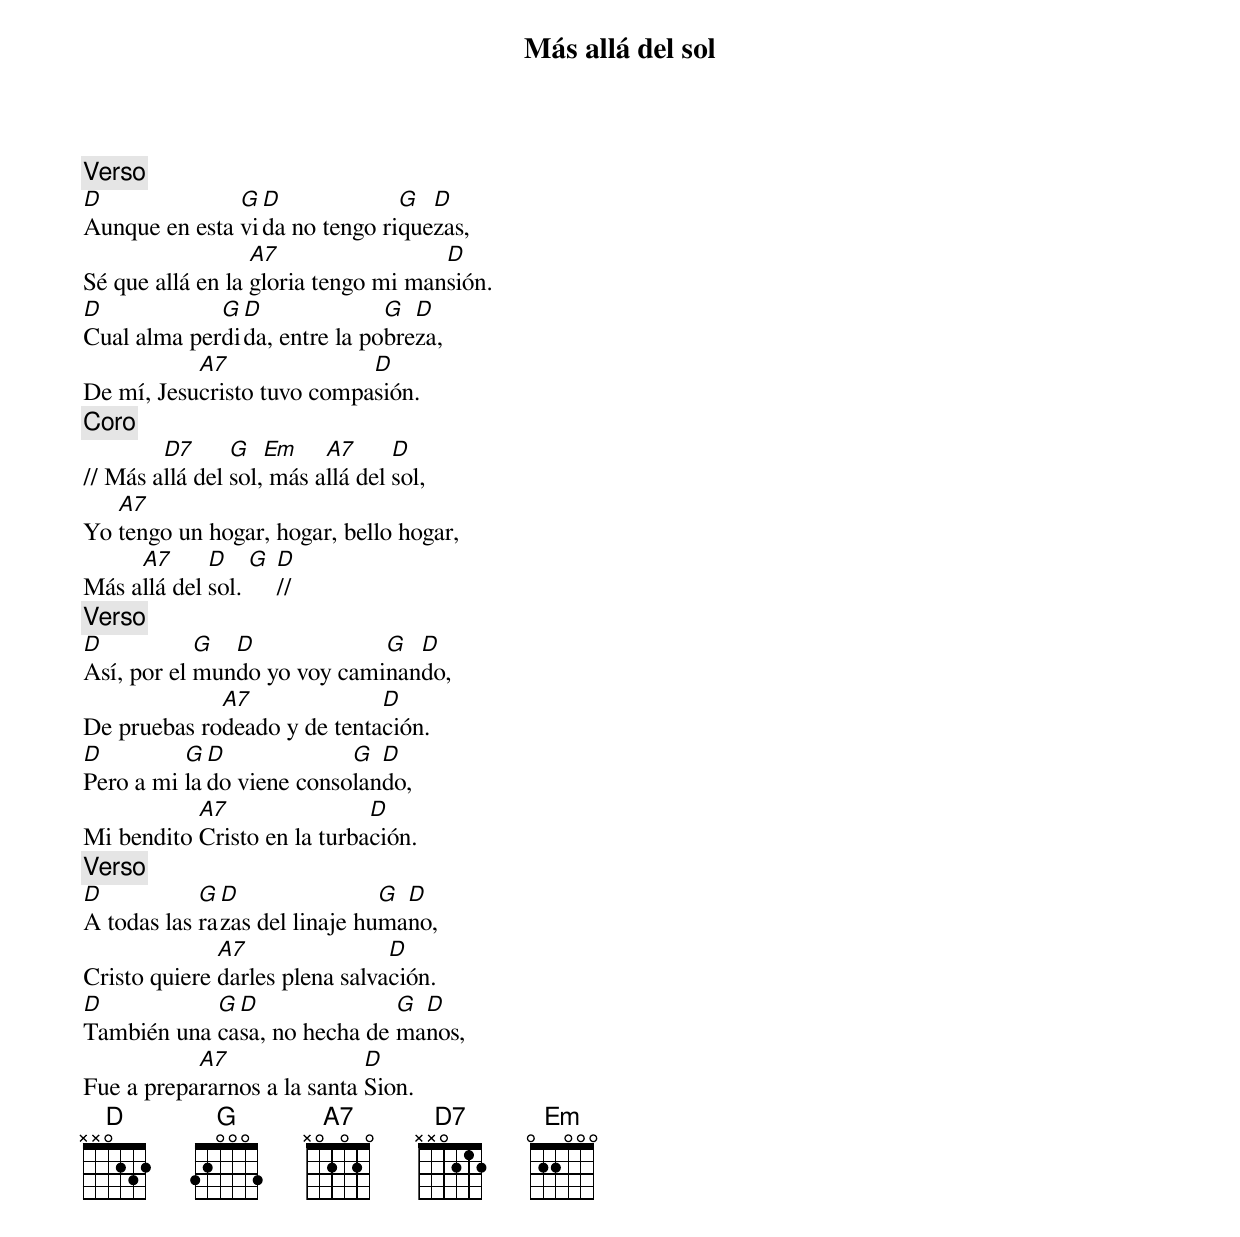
{title: Más allá del sol}
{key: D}
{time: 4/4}
{comment: Verso}
[D]Aunque en esta [G]vi[D]da no tengo ri[G]que[D]zas,
Sé que allá en la [A7]gloria tengo mi man[D]sión.
[D]Cual alma per[G]di[D]da, entre la po[G]bre[D]za,
De mí, Jesu[A7]cristo tuvo compa[D]sión.
{comment: Coro}
// Más a[D7]llá del [G]sol,[Em] más a[A7]llá del [D]sol,
Yo [A7]tengo un hogar, hogar, bello hogar,
Más a[A7]llá del [D]sol. [G] [D]//
{comment: Verso}
[D]Así, por el [G]mun[D]do yo voy cami[G]nan[D]do,
De pruebas ro[A7]deado y de tenta[D]ción.
[D]Pero a mi [G]la[D]do viene conso[G]lan[D]do,
Mi bendito [A7]Cristo en la turba[D]ción.
{comment: Verso}
[D]A todas las [G]ra[D]zas del linaje hu[G]ma[D]no,
Cristo quiere [A7]darles plena salva[D]ción.
[D]También una [G]ca[D]sa, no hecha de [G]ma[D]nos,
Fue a prepa[A7]rarnos a la santa [D]Sion.
